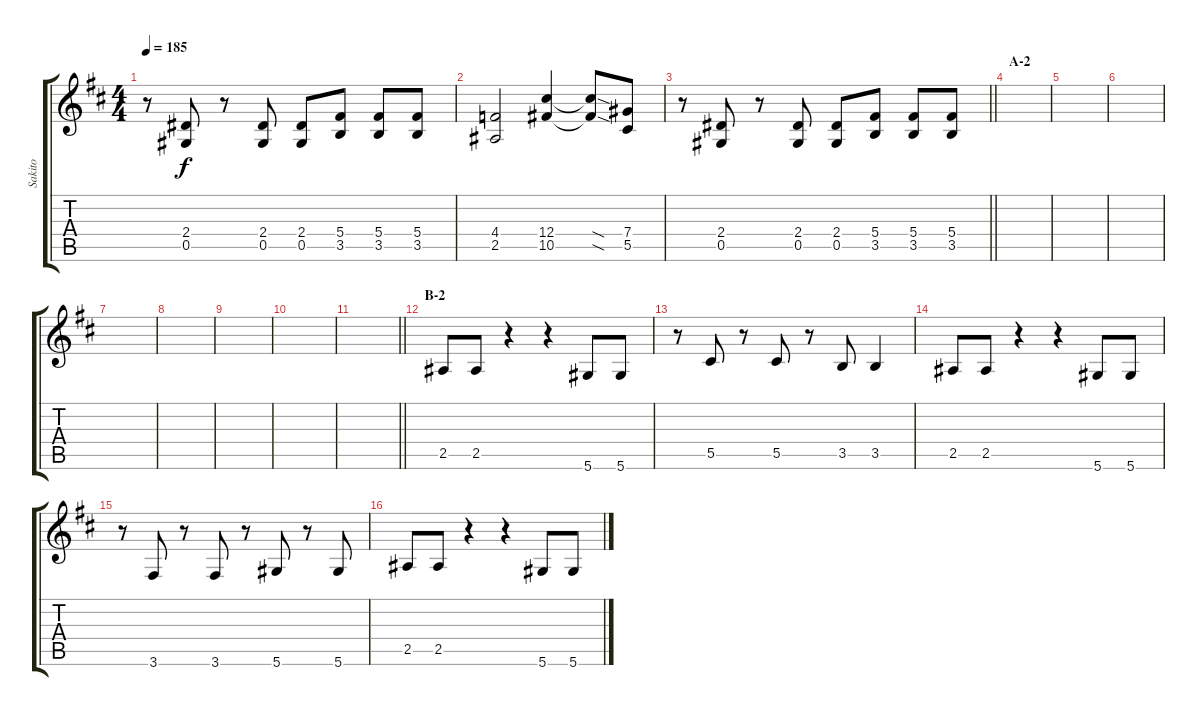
\track ("Sakito" "Sakito") {instrument distortionguitar}
\staff {score tabs}
\tuning (Eb4 Bb3 Gb3 Db3 Ab2 Eb2) {hide}
\ts (4 4)
\tempo 185
\clef g2
\ks d
r.8{dy f} (2.4 0.5).8 r.8 (2.4 0.5).8 (2.4 0.5).8 (5.4 3.5).8 (5.4 3.5).8 (5.4 3.5).8 |
(4.4 2.5).2 (12.4 10.5).4 (12.4{sod t} 10.5{sod t}).8 (7.4 5.5).8 |
\barLineRight lightlight
r.8 (2.4 0.5).8 r.8 (2.4 0.5).8 (2.4 0.5).8 (5.4 3.5).8 (5.4 3.5).8 (5.4 3.5).8 |
\section ("" "A-2")
|
|
|
|
|
|
|
\barLineRight lightlight
|
\section ("" "B-2")
2.5.8 2.5.8 r.4 r.4 5.6.8 5.6.8 |
r.8 5.5.8 r.8 5.5.8 r.8 3.5.8 3.5.4 |
2.5.8 2.5.8 r.4 r.4 5.6.8 5.6.8 |
r.8 3.6.8 r.8 3.6.8 r.8 5.6.8 r.8 5.6.8 |
2.5.8 2.5.8 r.4 r.4 5.6.8 5.6.8
